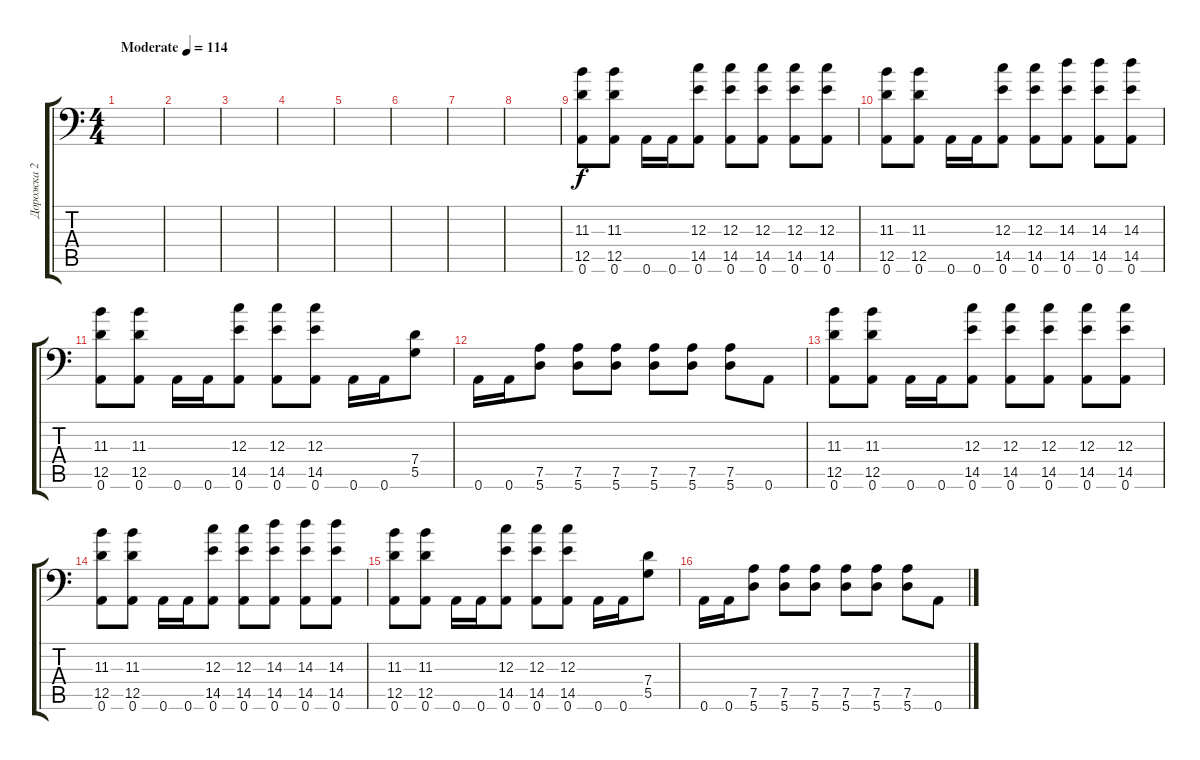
\track ("Дорожка 2" "Дорожка 2") {instrument overdrivenguitar}
\staff {score tabs}
\tuning (A3 E3 C3 G2 D2 A1) {hide}
\ts (4 4)
\tempo (114 "Moderate")
\clef f4
\ks c
|
|
|
|
|
|
|
|
(11.3 12.5 0.6).8 (11.3 12.5 0.6).8 0.6.16 0.6.16 (12.3 14.5 0.6).8 (12.3 14.5 0.6).8 (12.3 14.5 0.6).8 (12.3 14.5 0.6).8 (12.3 14.5 0.6).8 |
(11.3 12.5 0.6).8 (11.3 12.5 0.6).8 0.6.16 0.6.16 (12.3 14.5 0.6).8 (12.3 14.5 0.6).8 (14.3 14.5 0.6).8 (14.3 14.5 0.6).8 (14.3 14.5 0.6).8 |
(11.3 12.5 0.6).8 (11.3 12.5 0.6).8 0.6.16 0.6.16 (12.3 14.5 0.6).8 (12.3 14.5 0.6).8 (12.3 14.5 0.6).8 0.6.16 0.6.16 (7.4 5.5).8 |
0.6.16 0.6.16 (7.5 5.6).8 (7.5 5.6).8 (7.5 5.6).8 (7.5 5.6).8 (7.5 5.6).8 (7.5 5.6).8 0.6.8 |
(11.3 12.5 0.6).8 (11.3 12.5 0.6).8 0.6.16 0.6.16 (12.3 14.5 0.6).8 (12.3 14.5 0.6).8 (12.3 14.5 0.6).8 (12.3 14.5 0.6).8 (12.3 14.5 0.6).8 |
(11.3 12.5 0.6).8 (11.3 12.5 0.6).8 0.6.16 0.6.16 (12.3 14.5 0.6).8 (12.3 14.5 0.6).8 (14.3 14.5 0.6).8 (14.3 14.5 0.6).8 (14.3 14.5 0.6).8 |
(11.3 12.5 0.6).8 (11.3 12.5 0.6).8 0.6.16 0.6.16 (12.3 14.5 0.6).8 (12.3 14.5 0.6).8 (12.3 14.5 0.6).8 0.6.16 0.6.16 (7.4 5.5).8 |
0.6.16 0.6.16 (7.5 5.6).8 (7.5 5.6).8 (7.5 5.6).8 (7.5 5.6).8 (7.5 5.6).8 (7.5 5.6).8 0.6.8
